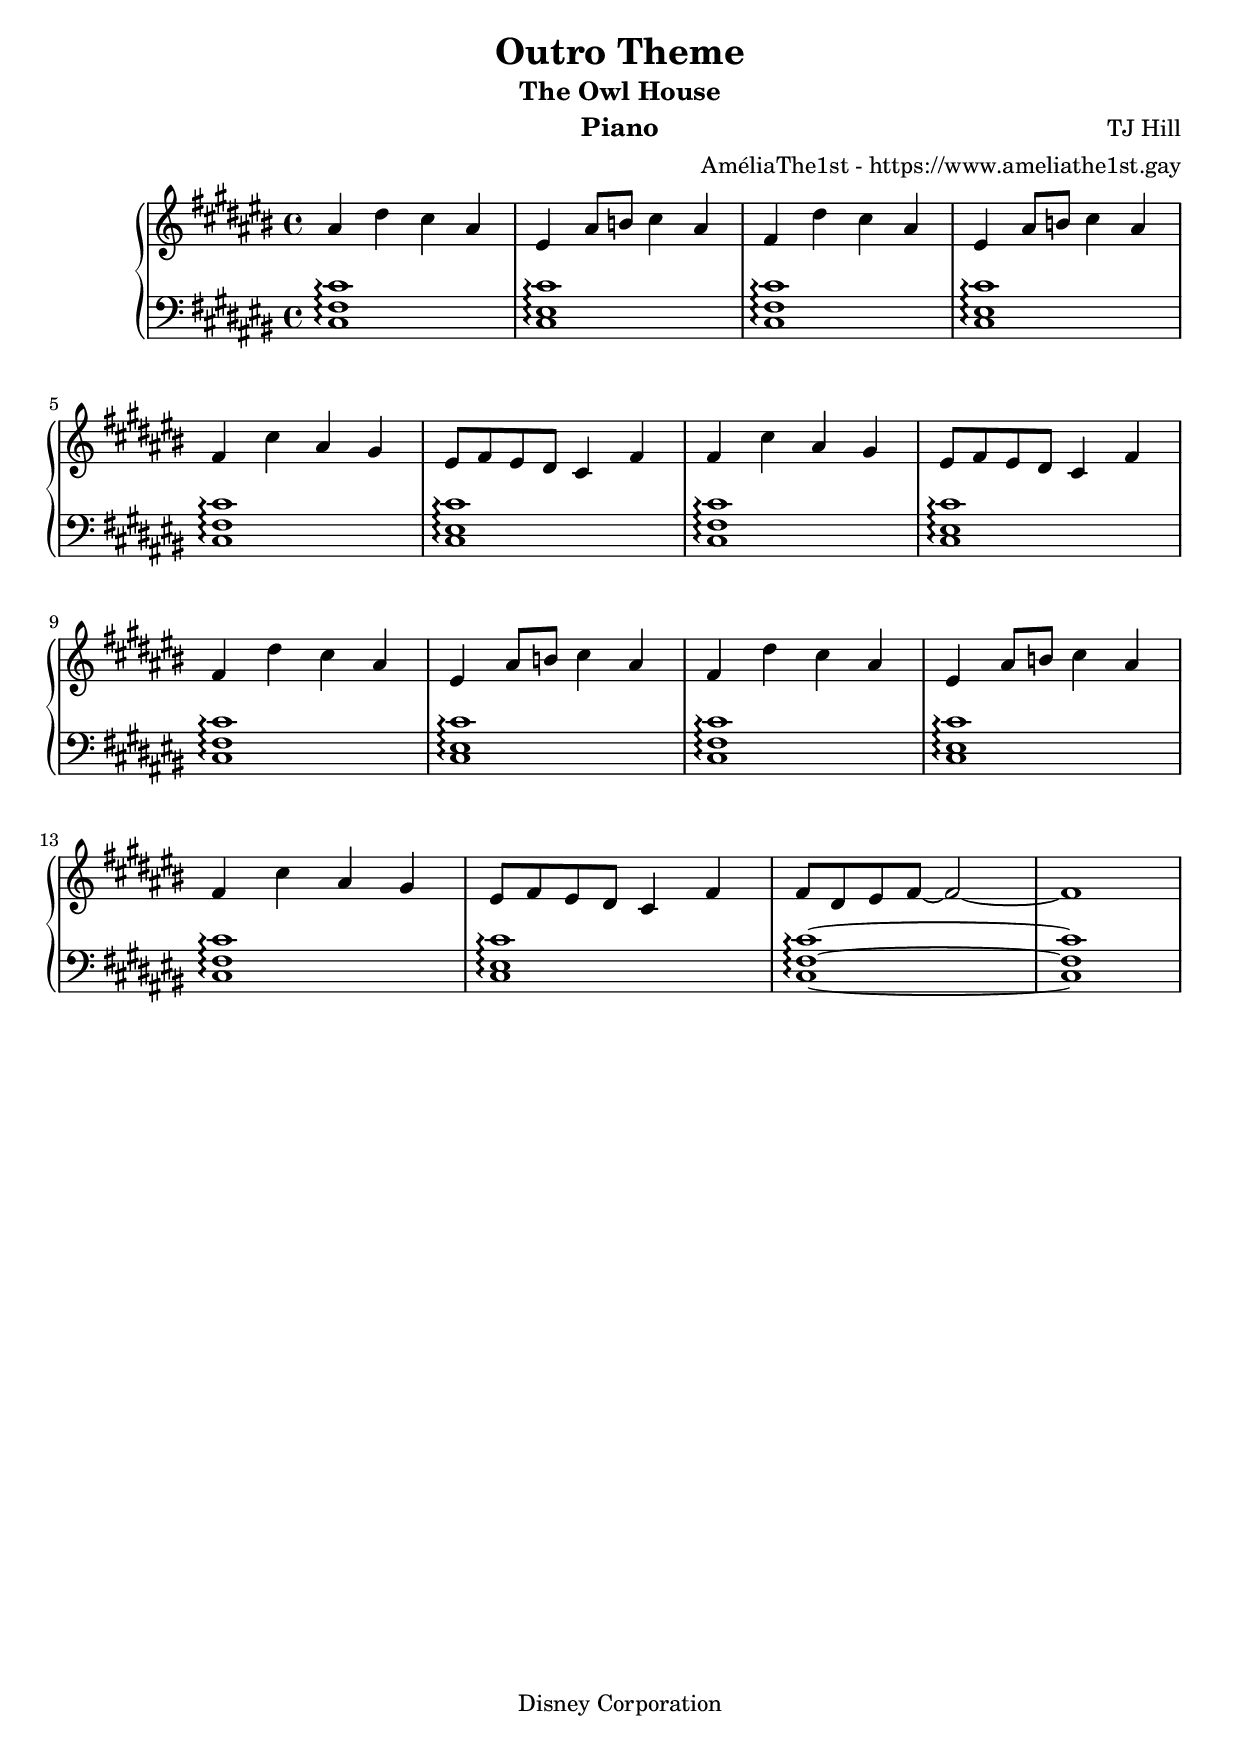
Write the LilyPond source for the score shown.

\version "2.24.1"
\header {
  title = "Outro Theme"
  subtitle = "The Owl House"
  composer = "TJ Hill"
  arranger = "AméliaThe1st - https://www.ameliathe1st.gay"
  instrument = "Piano"
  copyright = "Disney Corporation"
}

\new PianoStaff <<
	\new Staff { \relative {
		\clef treble
		\time 4/4
		\key cis \major

		ais' dis cis ais eis ais8 b cis4 ais
		fis dis' cis ais eis ais8 b cis4 ais \break

		fis cis' ais gis eis8 fis eis dis cis4 fis
		fis cis' ais gis eis8 fis eis dis cis4 fis \break

		fis dis' cis ais eis ais8 b cis4 ais
		fis dis' cis ais eis ais8 b cis4 ais \break

		fis cis' ais gis eis8 fis eis dis cis4 fis
		fis8 dis eis fis~ 2~ 1 \break
	} }
	\new Staff { \relative {
		\clef bass
		\time 4/4
		\key cis \major

		<cis fis cis'>1\arpeggio <cis eis cis'>\arpeggio
		<cis fis cis'>\arpeggio <cis eis cis'>\arpeggio

		<cis fis cis'>\arpeggio <cis eis cis'>\arpeggio
		<cis fis cis'>\arpeggio <cis eis cis'>\arpeggio

		<cis fis cis'>\arpeggio <cis eis cis'>\arpeggio
		<cis fis cis'>\arpeggio <cis eis cis'>\arpeggio

		<cis fis cis'>\arpeggio <cis eis cis'>\arpeggio
		<cis fis cis'>\arpeggio~ 1
	} }
>>
